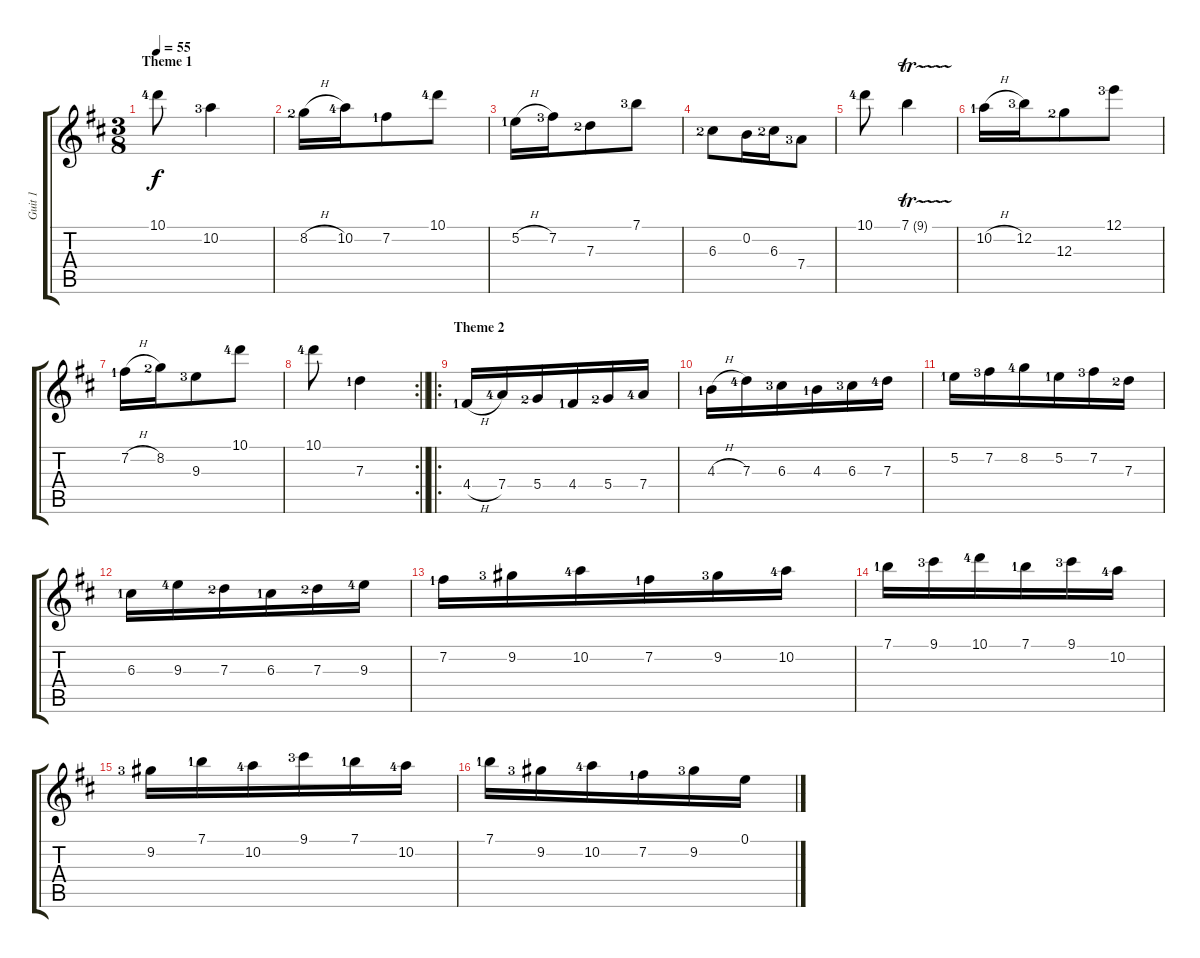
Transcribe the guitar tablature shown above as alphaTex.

\track ("Guit 1" "Guit 1") {instrument acousticguitarsteel}
\staff {score tabs}
\tuning (E4 B3 G3 D3 A2 E2) {hide}
\ts (3 8)
\section ("" "Theme 1")
\tempo 55
\clef g2
\ks d
10.1{lf 5}.8{dy f instrument acousticguitarsteel} 10.2{lf 4}.4 |
8.2{h lf 3}.16 10.2{lf 5}.16 7.2{lf 2}.8 10.1{lf 5}.8 |
5.2{h lf 2}.16 7.2{lf 4}.16 7.3{lf 3}.8 7.1{lf 4}.8 |
6.3{lf 3}.8 0.2.16 6.3{lf 3}.16 7.4{lf 4}.8 |
10.1{lf 5}.8 7.1{tr (9 64)}.4 |
10.2{h lf 2}.16 12.2{lf 4}.16 12.3{lf 3}.8 12.1{lf 4}.8 |
7.2{h lf 2}.16 8.2{lf 3}.16 9.3{lf 4}.8 10.1{lf 5}.8 |
\rc 2
\barLineRight lightlight
10.1{lf 5}.8 7.3{lf 2}.4 |
\ro
\section ("" "Theme 2")
4.4{h lf 2}.16 7.4{lf 5}.16 5.4{lf 3}.16 4.4{lf 2}.16 5.4{lf 3}.16 7.4{lf 5}.16 |
4.3{h lf 2}.16 7.3{lf 5}.16 6.3{lf 4}.16 4.3{lf 2}.16 6.3{lf 4}.16 7.3{lf 5}.16 |
5.2{lf 2}.16 7.2{lf 4}.16 8.2{lf 5}.16 5.2{lf 2}.16 7.2{lf 4}.16 7.3{lf 3}.16 |
6.3{lf 2}.16 9.3{lf 5}.16 7.3{lf 3}.16 6.3{lf 2}.16 7.3{lf 3}.16 9.3{lf 5}.16 |
7.2{lf 2}.16 9.2{lf 4}.16 10.2{lf 5}.16 7.2{lf 2}.16 9.2{lf 4}.16 10.2{lf 5}.16 |
7.1{lf 2}.16 9.1{lf 4}.16 10.1{lf 5}.16 7.1{lf 2}.16 9.1{lf 4}.16 10.2{lf 5}.16 |
9.2{lf 4}.16 7.1{lf 2}.16 10.2{lf 5}.16 9.1{lf 4}.16 7.1{lf 2}.16 10.2{lf 5}.16 |
7.1{lf 2}.16 9.2{lf 4}.16 10.2{lf 5}.16 7.2{lf 2}.16 9.2{lf 4}.16 0.1.16
